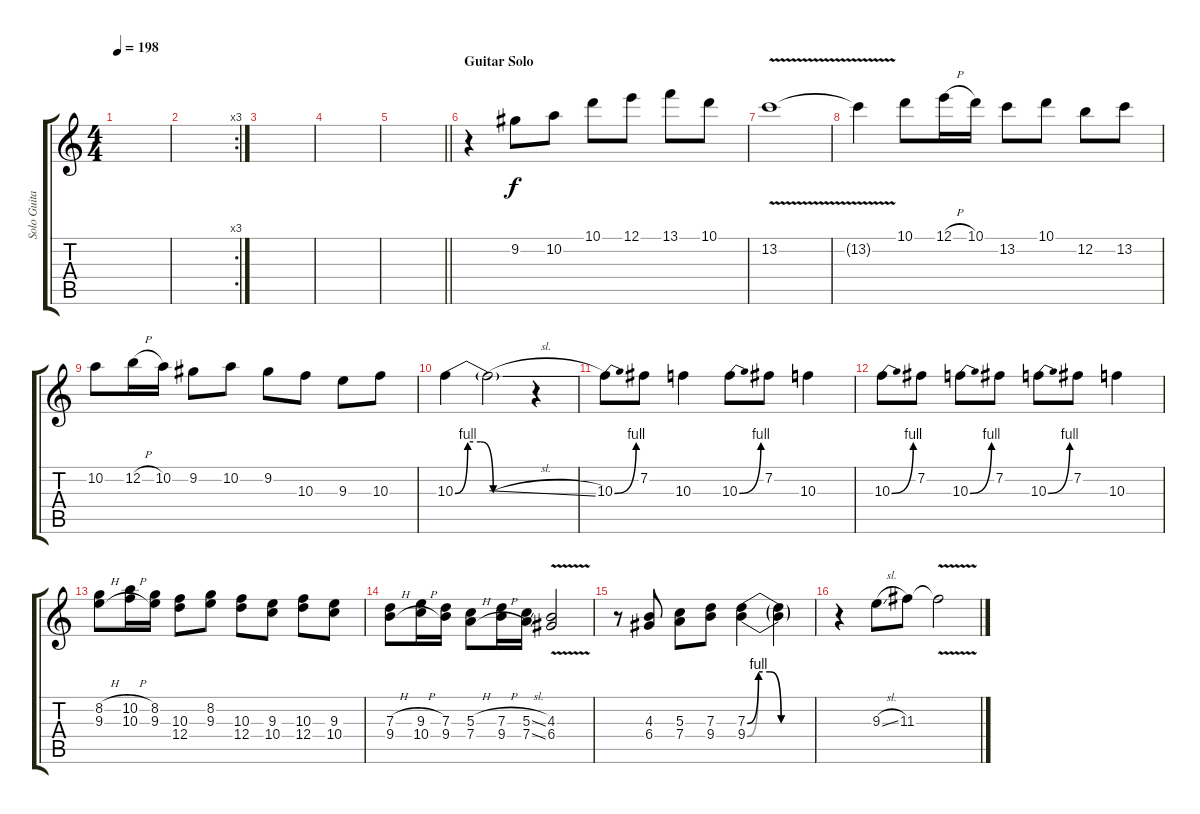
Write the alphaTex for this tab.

\track ("Solo Guitar" "Solo Guita") {instrument distortionguitar}
\staff {score tabs}
\tuning (E4 B3 G3 D3 A2 E2) {hide}
\ts (4 4)
\tempo 198
\clef g2
\ks c
|
\rc 3
|
|
|
\barLineRight lightlight
|
\section ("" "Guitar Solo")
r.4 9.2.8 10.2.8 10.1.8 12.1.8 13.1.8 10.1.8 |
13.2{v}.1 |
13.2{t}.4 10.1.8 12.1{h}.16 10.1.16 13.2.8 10.1.8 12.2.8 13.2.8 |
10.2.8 12.2{h}.16 10.2.16 9.2.8 10.2.8 9.2.8 10.3.8 9.3.8 10.3.8 |
10.3{be (custom 0 0 10 4 20 4 30 0 60 0)}.4 10.3{sl t}.2 r.4 |
10.3{be (bend 0 0 60 4)}.8 7.2.8 10.3.4 10.3{be (bend 0 0 60 4)}.8 7.2.8 10.3.4 |
10.3{be (bend 0 0 60 4)}.8 7.2.8 10.3{be (bend 0 0 60 4)}.8 7.2.8 10.3{be (bend 0 0 60 4)}.8 7.2.8 10.3.4 |
(8.2{h} 9.3{h}).8 (10.2{h} 10.3{h}).16 (8.2 9.3).16 (10.3 12.4).8 (8.2 9.3).8 (10.3 12.4).8 (9.3 10.4).8 (10.3 12.4).8 (9.3 10.4).8 |
(7.3{h} 9.4{h}).8 (9.3{h} 10.4{h}).16 (7.3 9.4).16 (5.3{h} 7.4{h}).8 (7.3{h} 9.4{h}).16 (5.3{sl} 7.4{sl}).16 (4.3{v} 6.4{v}).2 |
r.8 (4.3 6.4).8 (5.3 7.4).8 (7.3 9.4).8 (7.3{be (custom 0 0 10 4 20 4 30 0 60 0)} 9.4{be (custom 0 0 10 4 20 4 30 0 60 0)}).4 (7.3{t} 9.4{t}).4 |
r.4 9.3{sl}.8 11.3.8 11.3{v t}.2
